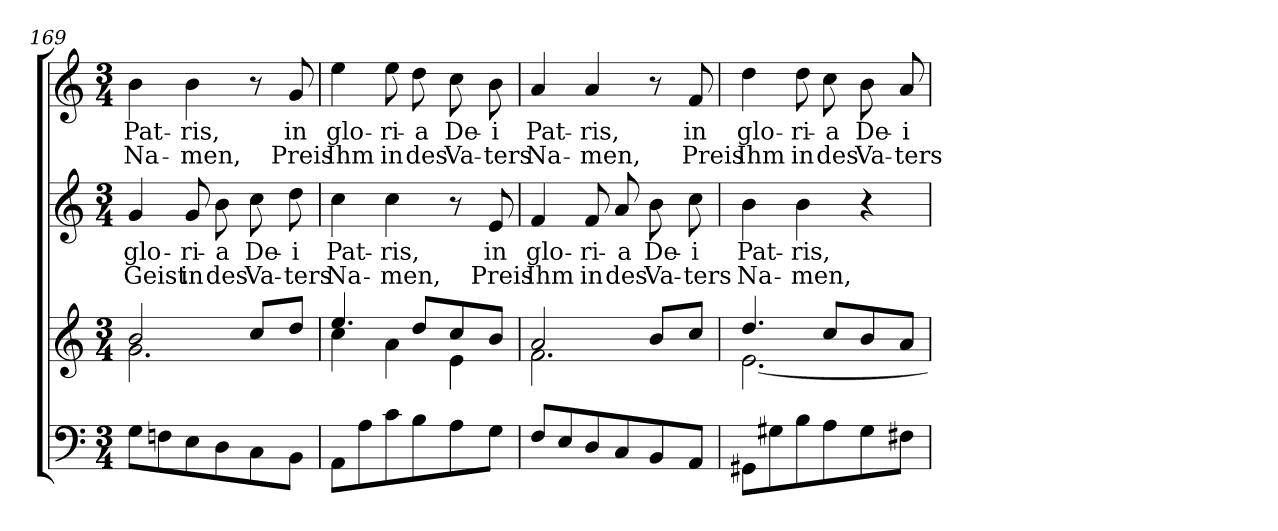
**kern	**kern	**kern	**text	**text	**kern	**text	**text
*part3	*part3	*part2	*part2	*part2	*part1	*part1	*part1
*staff4	*staff3	*staff2	*staff2	*staff2	*staff1	*staff1	*staff1
*clefF4	*clefG2	*clefG2	*	*	*clefG2	*	*
*k[]	*k[]	*k[]	*	*	*k[]	*	*
*C:	*C:	*C:	*	*	*C:	*	*
*M3/4	*M3/4	*M3/4	*	*	*M3/4	*	*
=169	=169	=169	=169	=169	=169	=169	=169
*	*^	*	*	*	*	*	*
!	!	!	!	!LO:LY:b	!LO:LY:b	!	!LO:LY:b	!LO:LY:b
8G\L	2b/	2.g\	4g/	glo-	Geist	4b\	Pat-	Na-
8Fn\	.	.	.	.	.	.	.	.
!	!	!	!	!LO:LY:b	!LO:LY:b	!	!LO:LY:b	!LO:LY:b
8E\	.	.	8g/	-ri-	in	4b\	-ris,	-men,
!	!	!	!	!LO:LY:b	!LO:LY:b	!	!	!
8D\	.	.	8b\	-a	des	.	.	.
!	!	!	!	!LO:LY:b	!LO:LY:b	!	!	!
8C\	8cc/L	.	8cc\	De-	Va-	8r	.	.
!	!	!	!	!LO:LY:b	!LO:LY:b	!	!LO:LY:b	!LO:LY:b
8BB\J	8dd/J	.	8dd\	-i	-ters	8g/	in	Preis
!!LO:PB:g=z
=170	=170	=170	=170	=170	=170	=170	=170	=170
!	!	!	!	!LO:LY:b	!LO:LY:b	!	!LO:LY:b	!LO:LY:b
8AA\L	4.ee/	4cc\	4cc\	Pat-	Na-	4ee\	glo-	Ihm
8A\	.	.	.	.	.	.	.	.
!	!	!	!	!LO:LY:b	!LO:LY:b	!	!LO:LY:b	!LO:LY:b
8c\	.	4a\	4cc\	-ris,	-men,	8ee\	-ri-	in
!	!	!	!	!	!	!	!LO:LY:b	!LO:LY:b
8B\	8dd/L	.	.	.	.	8dd\	-a	des
!	!	!	!	!	!	!	!LO:LY:b	!LO:LY:b
8A\	8cc/	4e\	8r	.	.	8cc\	De-	Va-
!	!	!	!	!LO:LY:b	!LO:LY:b	!	!LO:LY:b	!LO:LY:b
8G\J	8b/J	.	8e/	in	Preis	8b\	-i	-ters
=171	=171	=171	=171	=171	=171	=171	=171	=171
!	!	!	!	!LO:LY:b	!LO:LY:b	!	!LO:LY:b	!LO:LY:b
8F/L	2a/	2.f\	4f/	glo-	Ihm	4a/	Pat-	Na-
8E/	.	.	.	.	.	.	.	.
!	!	!	!	!LO:LY:b	!LO:LY:b	!	!LO:LY:b	!LO:LY:b
8D/	.	.	8f/	-ri-	in	4a/	-ris,	-men,
!	!	!	!	!LO:LY:b	!LO:LY:b	!	!	!
8C/	.	.	8a/	-a	des	.	.	.
!	!	!	!	!LO:LY:b	!LO:LY:b	!	!	!
8BB/	8b/L	.	8b\	De-	Va-	8r	.	.
!	!	!	!	!LO:LY:b	!LO:LY:b	!	!LO:LY:b	!LO:LY:b
8AA/J	8cc/J	.	8cc\	-i	-ters	8f/	in	Preis
=172	=172	=172	=172	=172	=172	=172	=172	=172
!	!	!	!	!LO:LY:b	!LO:LY:b	!	!LO:LY:b	!LO:LY:b
8GG#X\L	4.dd/	[<2.e\	4b\	Pat-	Na-	4dd\	glo-	Ihm
8G#X\	.	.	.	.	.	.	.	.
!	!	!	!	!LO:LY:b	!LO:LY:b	!	!LO:LY:b	!LO:LY:b
8B\	.	.	4b\	-ris,	-men,	8dd\	-ri-	in
!	!	!	!	!	!	!	!LO:LY:b	!LO:LY:b
8A\	8cc/L	.	.	.	.	8cc\	-a	des
!	!	!	!	!	!	!	!LO:LY:b	!LO:LY:b
8G#\	8b/	.	4r	.	.	8b\	De-	Va-
!	!	!	!	!	!	!	!LO:LY:b	!LO:LY:b
8F#X\J	8a/J	.	.	.	.	8a/	-i	-ters
*	*v	*v	*	*	*	*	*	*
=	=	=	=	=	=	=	=
*-	*-	*-	*-	*-	*-	*-	*-
